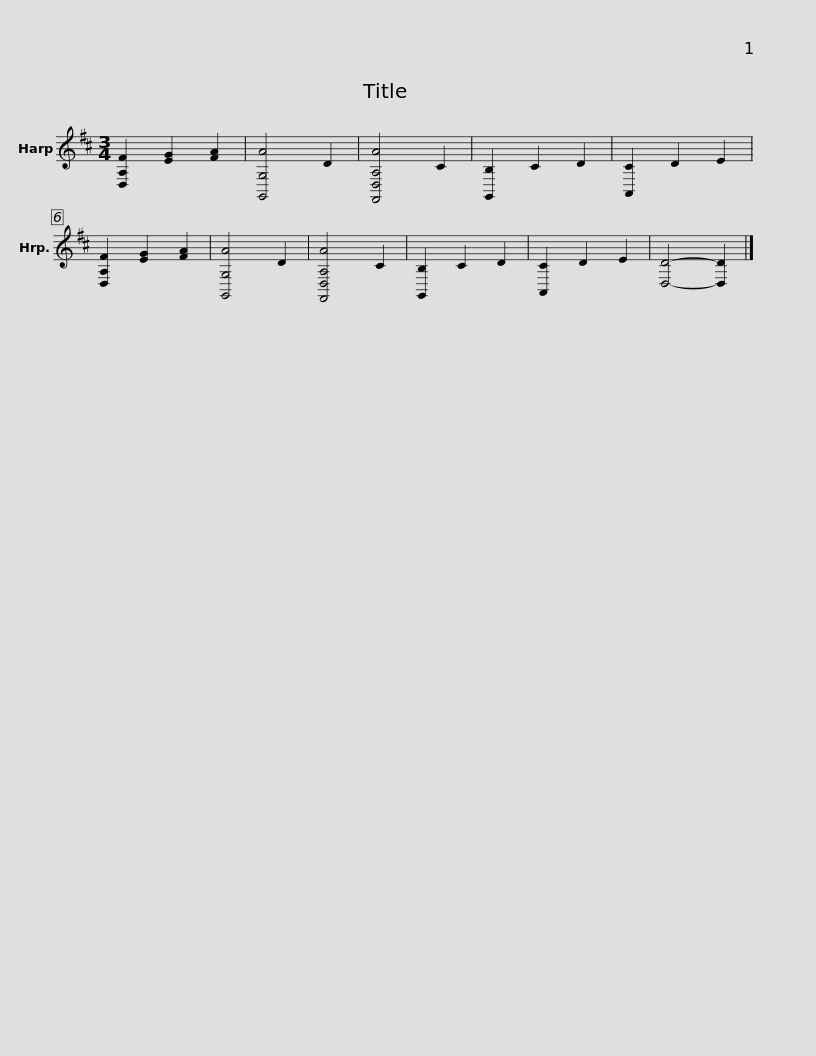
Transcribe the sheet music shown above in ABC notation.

X:1
L:1/8
M:3/4
I:linebreak $
K:D
V:1 treble
V:1
 [D,A,F]2 [EG]2 [FA]2 | [G,,G,A]4 D2 | [F,,D,A,A]4 C2 | [G,,B,]2 C2 D2 | [A,,C]2 D2 E2 | %5
 [D,A,F]2 [EG]2 [FA]2 | [G,,G,A]4 D2 | [F,,D,A,A]4 C2 | [G,,B,]2 C2 D2 | [A,,C]2 D2 E2 | %10
 [D,D]4- [D,D]2 |] %11
